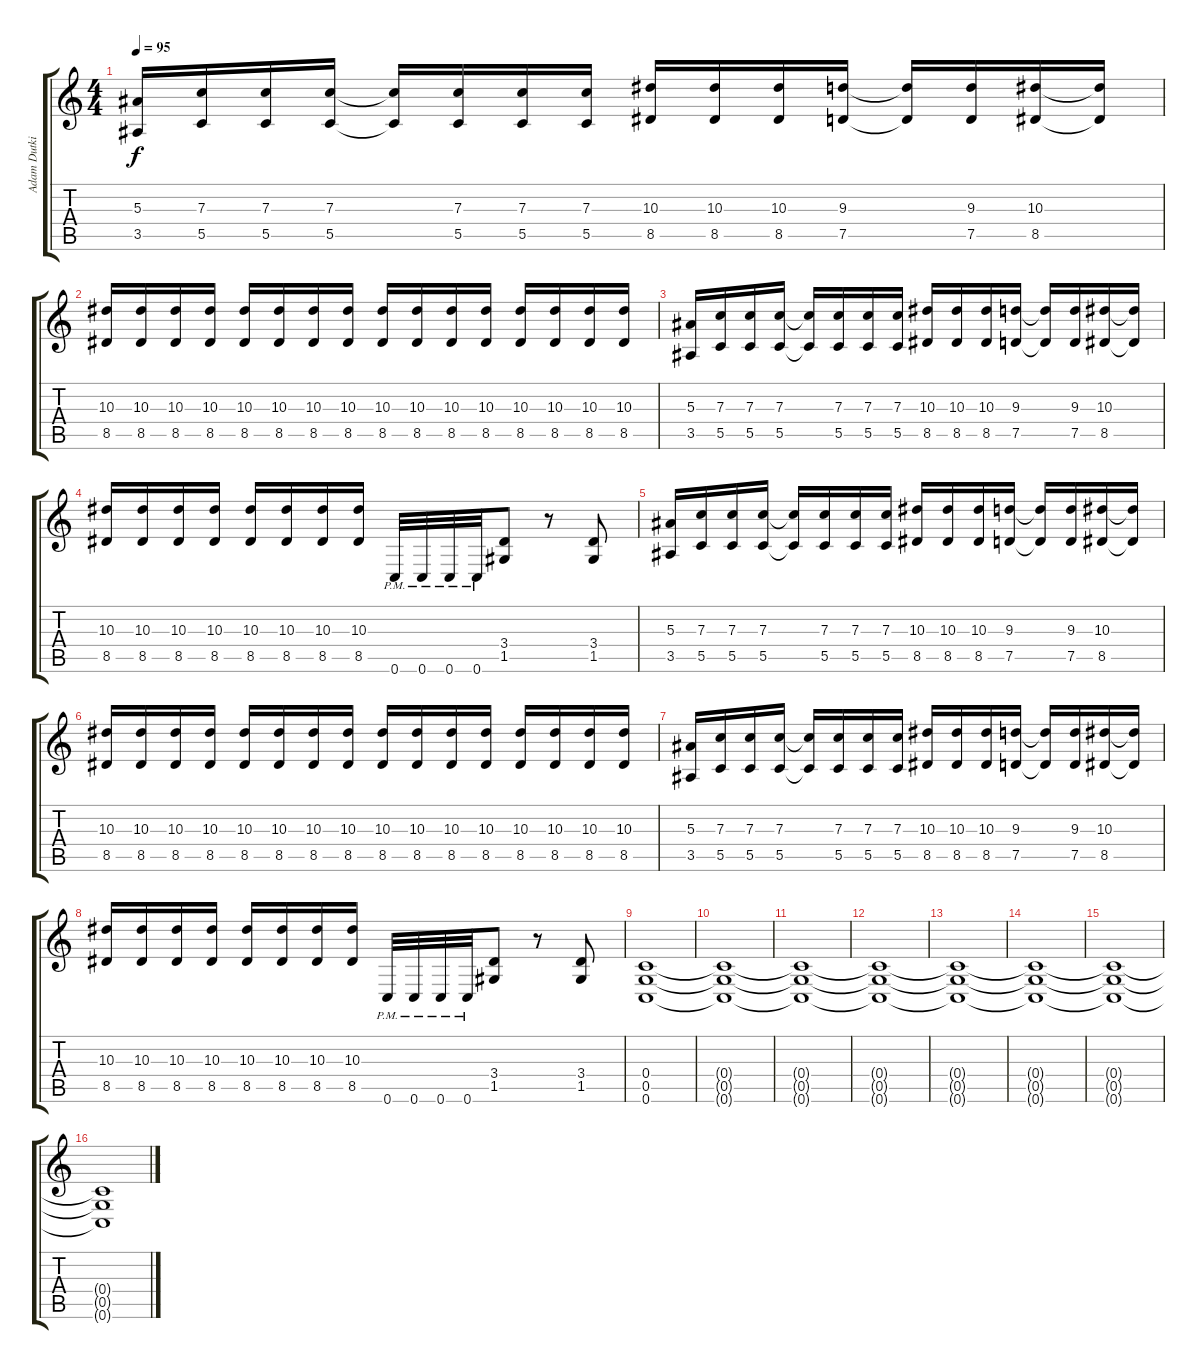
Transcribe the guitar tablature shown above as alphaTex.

\track ("Adam Dutkiewicz" "Adam Dutki") {instrument overdrivenguitar}
\staff {score tabs}
\tuning (D4 A3 F3 C3 G2 C2) {hide}
\ts (4 4)
\tempo 95
\clef g2
\ks c
(5.3 3.5).16{dy f} (7.3 5.5).16 (7.3 5.5).16 (7.3 5.5).16 (7.3{t} 5.5{t}).16 (7.3 5.5).16 (7.3 5.5).16 (7.3 5.5).16 (10.3 8.5).16 (10.3 8.5).16 (10.3 8.5).16 (9.3 7.5).16 (9.3{t} 7.5{t}).16 (9.3 7.5).16 (10.3 8.5).16 (10.3{t} 8.5{t}).16 |
(10.3 8.5).16 (10.3 8.5).16 (10.3 8.5).16 (10.3 8.5).16 (10.3 8.5).16 (10.3 8.5).16 (10.3 8.5).16 (10.3 8.5).16 (10.3 8.5).16 (10.3 8.5).16 (10.3 8.5).16 (10.3 8.5).16 (10.3 8.5).16 (10.3 8.5).16 (10.3 8.5).16 (10.3 8.5).16 |
(5.3 3.5).16 (7.3 5.5).16 (7.3 5.5).16 (7.3 5.5).16 (7.3{t} 5.5{t}).16 (7.3 5.5).16 (7.3 5.5).16 (7.3 5.5).16 (10.3 8.5).16 (10.3 8.5).16 (10.3 8.5).16 (9.3 7.5).16 (9.3{t} 7.5{t}).16 (9.3 7.5).16 (10.3 8.5).16 (10.3{t} 8.5{t}).16 |
(10.3 8.5).16 (10.3 8.5).16 (10.3 8.5).16 (10.3 8.5).16 (10.3 8.5).16 (10.3 8.5).16 (10.3 8.5).16 (10.3 8.5).16 0.6{pm}.32 0.6{pm}.32 0.6{pm}.32 0.6{pm}.32 (3.4 1.5).8 r.8 (3.4 1.5).8 |
(5.3 3.5).16 (7.3 5.5).16 (7.3 5.5).16 (7.3 5.5).16 (7.3{t} 5.5{t}).16 (7.3 5.5).16 (7.3 5.5).16 (7.3 5.5).16 (10.3 8.5).16 (10.3 8.5).16 (10.3 8.5).16 (9.3 7.5).16 (9.3{t} 7.5{t}).16 (9.3 7.5).16 (10.3 8.5).16 (10.3{t} 8.5{t}).16 |
(10.3 8.5).16 (10.3 8.5).16 (10.3 8.5).16 (10.3 8.5).16 (10.3 8.5).16 (10.3 8.5).16 (10.3 8.5).16 (10.3 8.5).16 (10.3 8.5).16 (10.3 8.5).16 (10.3 8.5).16 (10.3 8.5).16 (10.3 8.5).16 (10.3 8.5).16 (10.3 8.5).16 (10.3 8.5).16 |
(5.3 3.5).16 (7.3 5.5).16 (7.3 5.5).16 (7.3 5.5).16 (7.3{t} 5.5{t}).16 (7.3 5.5).16 (7.3 5.5).16 (7.3 5.5).16 (10.3 8.5).16 (10.3 8.5).16 (10.3 8.5).16 (9.3 7.5).16 (9.3{t} 7.5{t}).16 (9.3 7.5).16 (10.3 8.5).16 (10.3{t} 8.5{t}).16 |
(10.3 8.5).16 (10.3 8.5).16 (10.3 8.5).16 (10.3 8.5).16 (10.3 8.5).16 (10.3 8.5).16 (10.3 8.5).16 (10.3 8.5).16 0.6{pm}.32 0.6{pm}.32 0.6{pm}.32 0.6{pm}.32 (3.4 1.5).8 r.8 (3.4 1.5).8 |
(0.4 0.5 0.6).1 |
(0.4{t} 0.5{t} 0.6{t}).1 |
(0.4{t} 0.5{t} 0.6{t}).1 |
(0.4{t} 0.5{t} 0.6{t}).1 |
(0.4{t} 0.5{t} 0.6{t}).1 |
(0.4{t} 0.5{t} 0.6{t}).1 |
(0.4{t} 0.5{t} 0.6{t}).1 |
(0.4{t} 0.5{t} 0.6{t}).1
